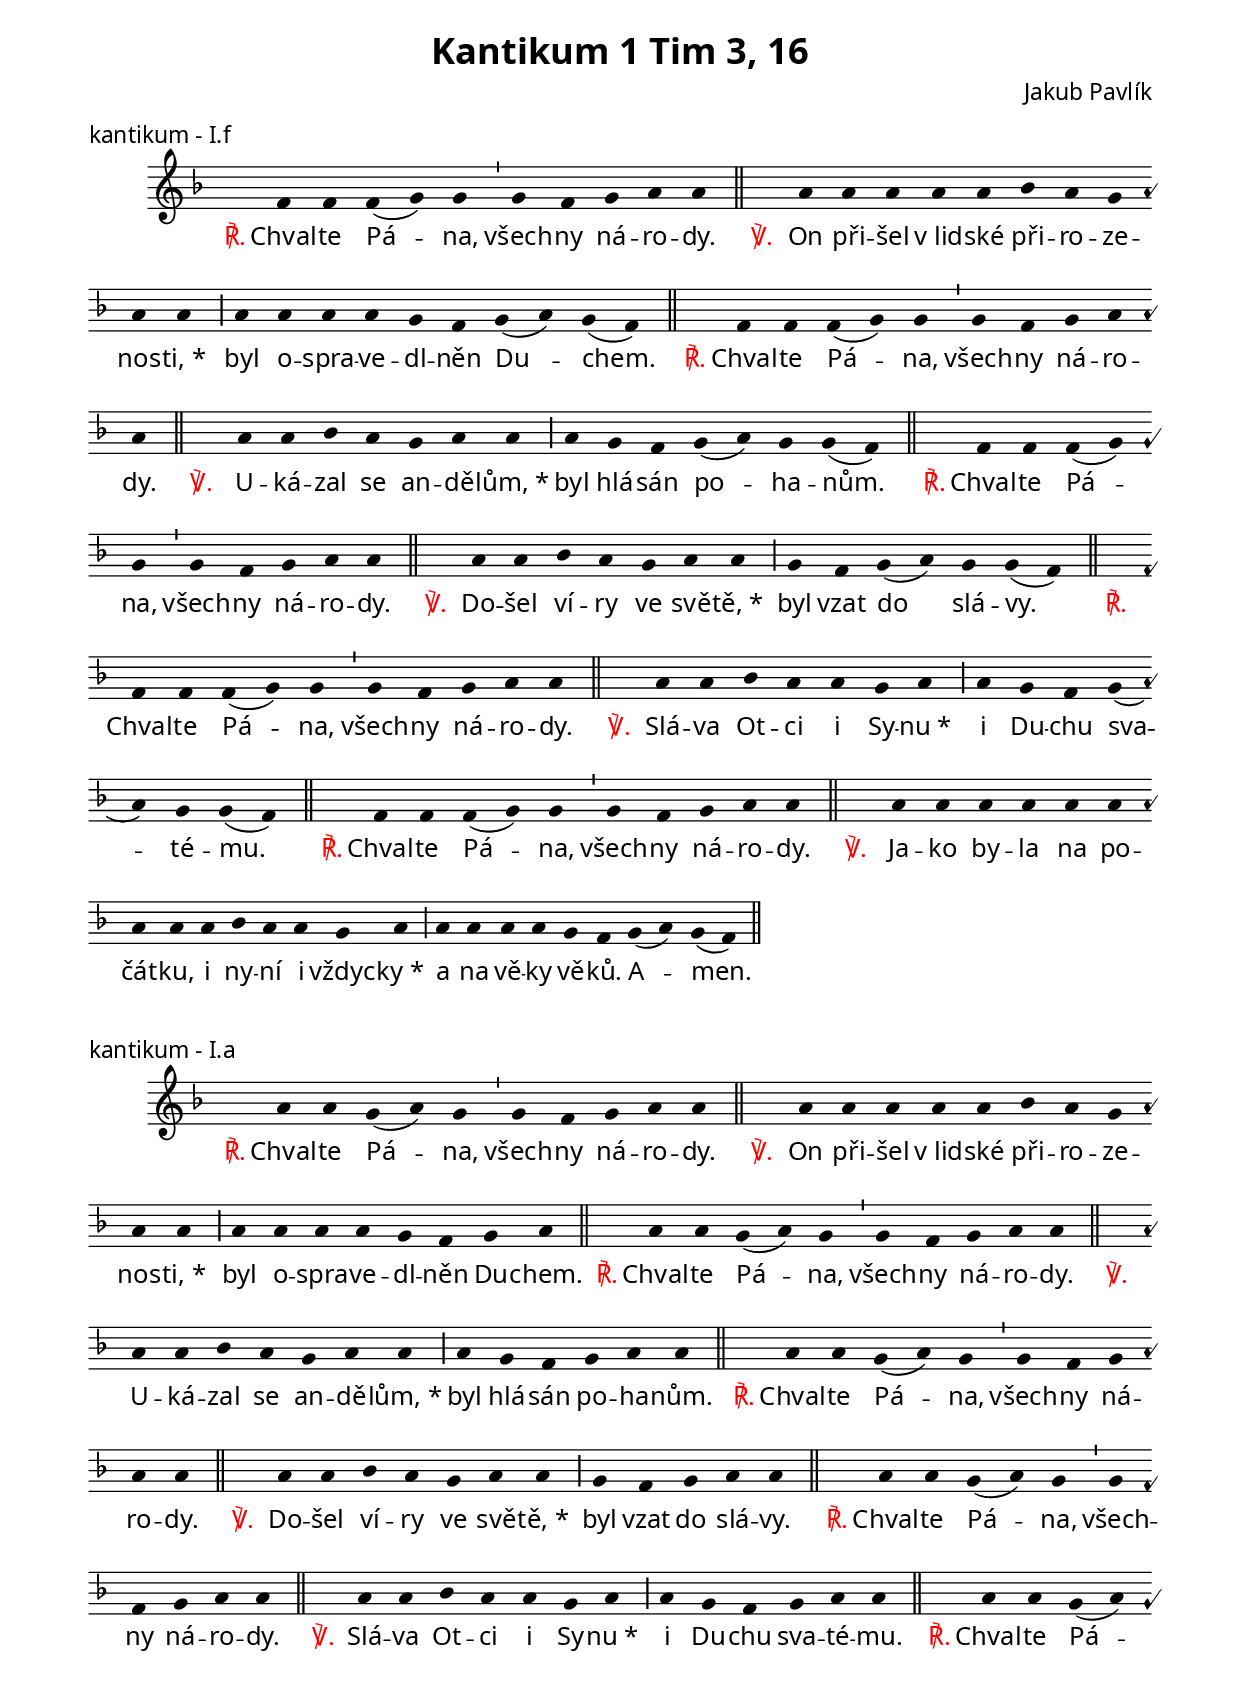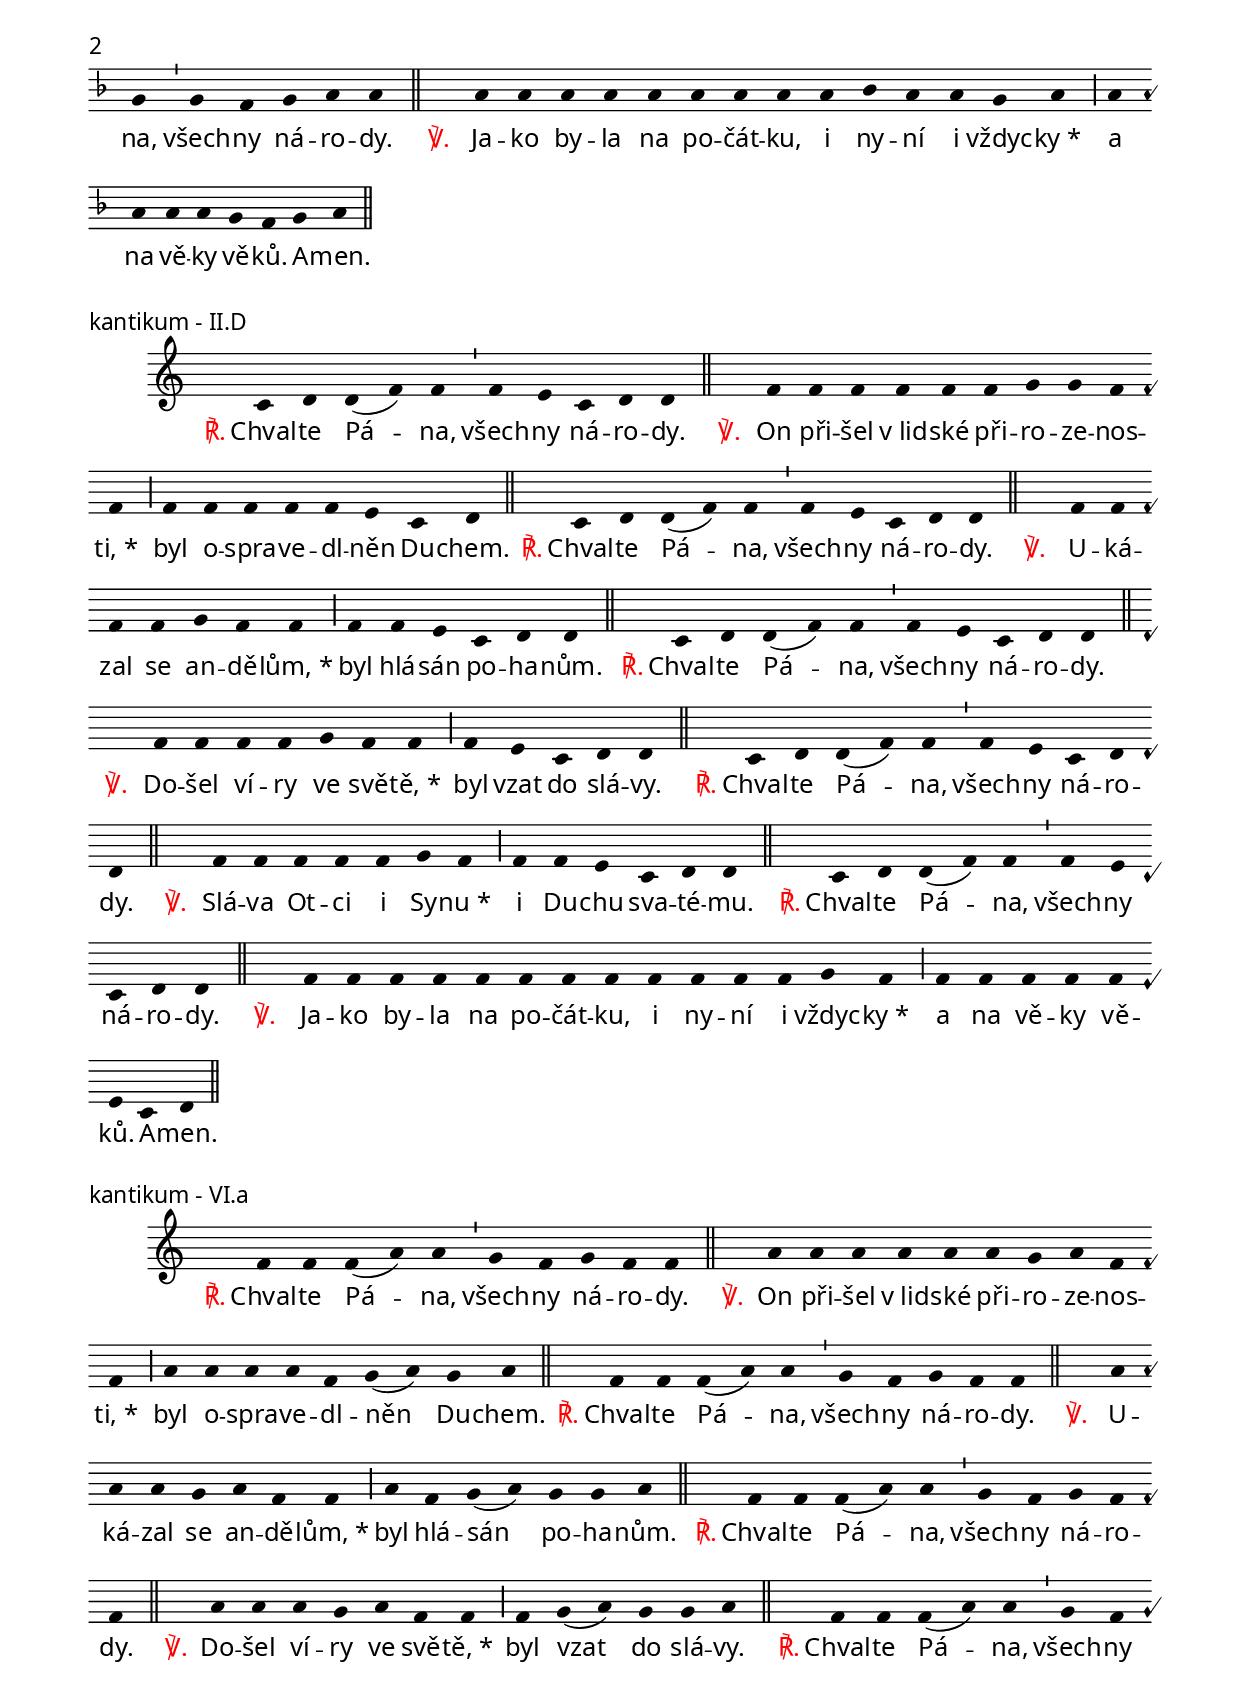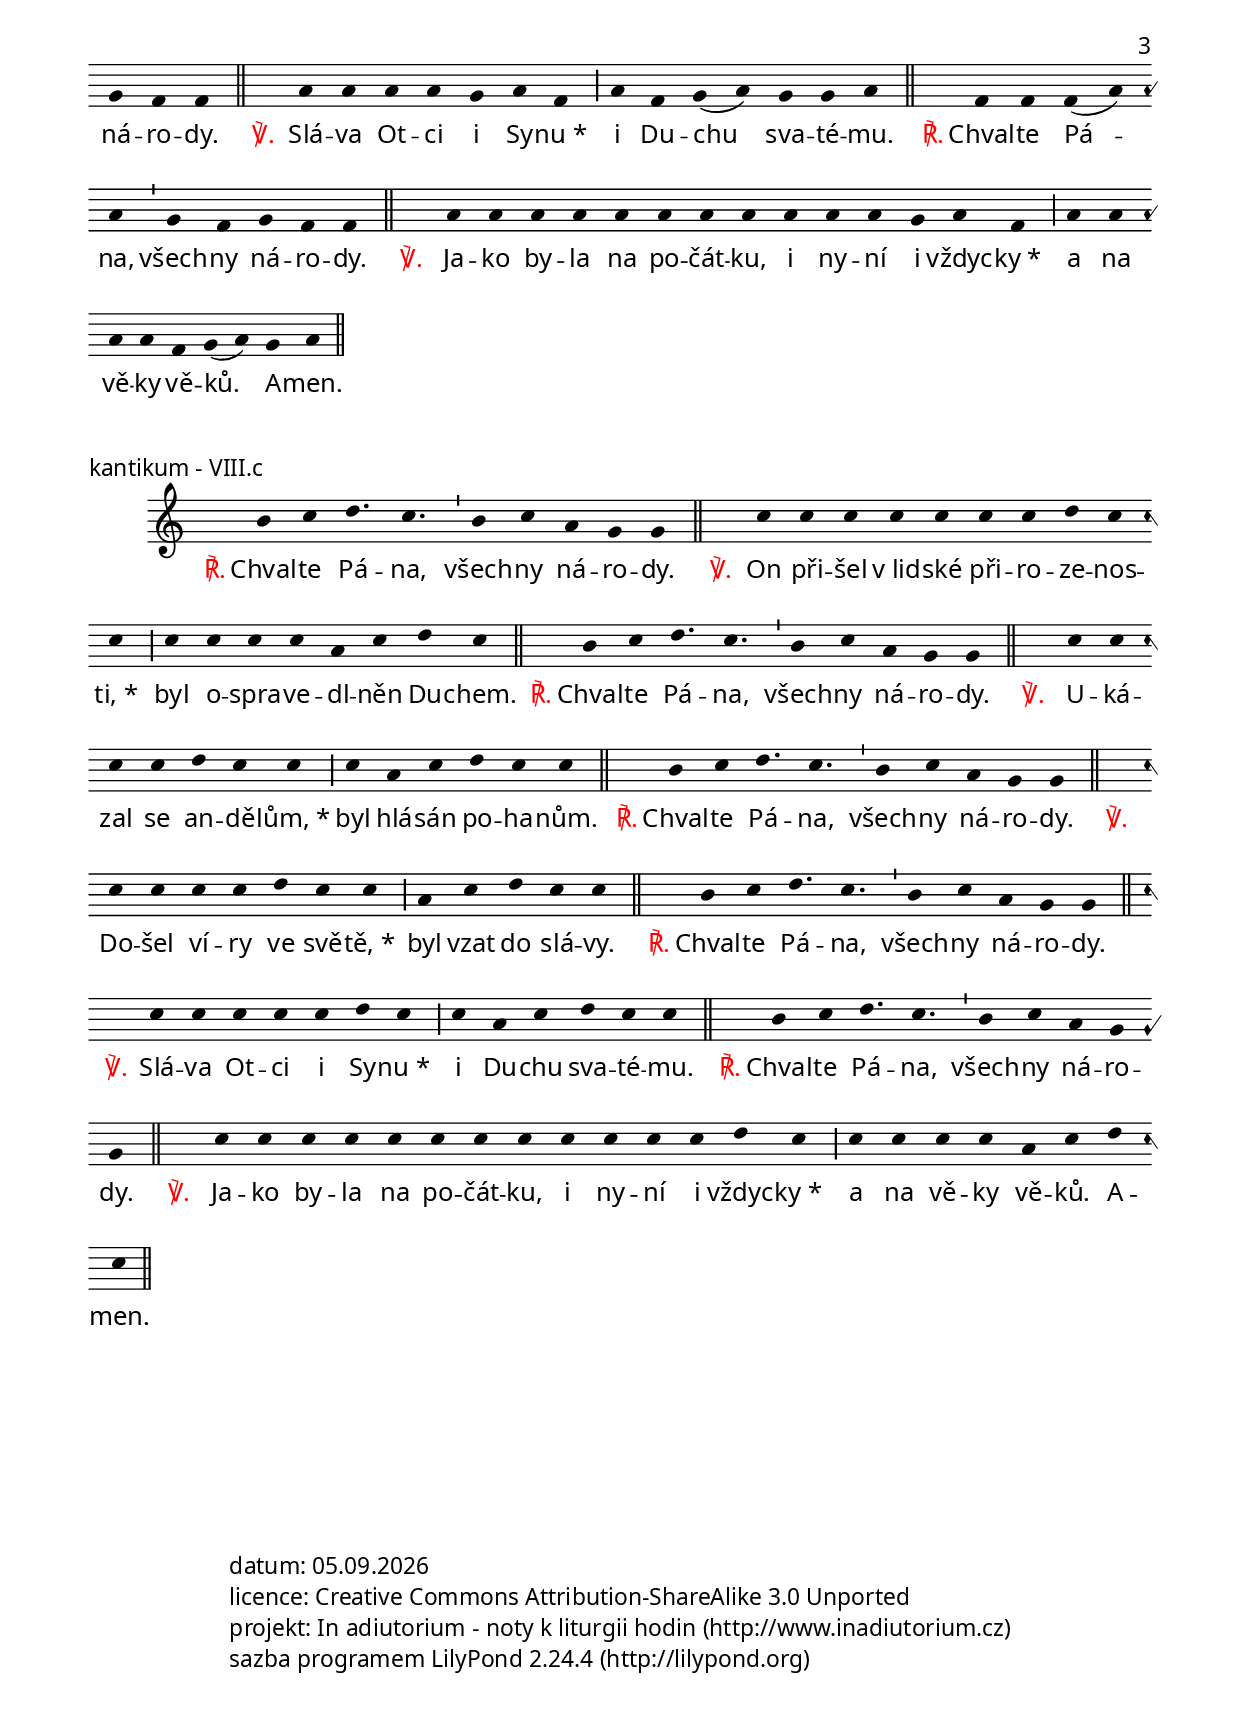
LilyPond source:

\version "2.19.80"

\header {
  title = "Kantikum 1 Tim 3, 16"
  composer = "Jakub Pavlík"
}

\include "spolecne.ly"

tResp = \lyricmode { \Response Chval -- te Pá -- na, všech -- ny ná -- ro -- dy. }
text = \lyricmode {
  \tResp
  \Verse On při -- šel v_lid -- ské při -- ro -- ze -- nos -- ti,_*
  byl o -- spra -- ve -- dl -- něn Du -- chem.
  \tResp
  \Verse U -- ká -- zal se an -- dě -- lům,_*
  byl hlá -- sán po -- ha -- nům.
  \tResp
  \Verse Do -- šel ví -- ry ve svě -- tě,_*
  byl vzat do slá -- vy.
  \tResp
  \Verse Slá -- va Ot -- ci i Sy -- nu_*
  i Du -- chu sva -- té -- mu.
  \tResp
  \Verse Ja -- ko by -- la na po -- čát -- ku, i ny -- ní i vždyc -- ky_*
  a na vě -- ky vě -- ků. A -- men.
}

mRespI = \relative c' { \neviditelna f f4 f f( g) g \barMin g f g a a \barFinalis }
\score {
  \relative c''  {
    \key f \major
    \choralniRezim
    \mRespI
    \neviditelna a
    a4 a a a a bes a g a a \barMaior
    a a a a g f g( a) g( f) \barFinalis
    \mRespI
    \neviditelna a
    a4 a bes a g a a \barMaior
    a g f g( a) g g( f) \barFinalis
    \mRespI
    \neviditelna a
    a4 a bes a g a a \barMaior
    g f g( a) g g( f) \barFinalis
    \mRespI
    \neviditelna a
    a4 a bes a a g a \barMaior
    a g f g( a) g g( f) \barFinalis
    \mRespI
    \neviditelna a
    a4 a a a a a a a a bes a a g a \barMaior
    a a a a g f g( a) g( f) \barFinalis
  }
  \addlyrics { \text }
  \header {
    quid = "kantikum"
    modus = "I"
    differentia = "f"
    id = "i-f"
    piece = \markup\sestavTitulekBezZalmu
  }
}

mRespIa = \relative c'' { \neviditelna a a4 a g( a) g \barMin g f g a a \barFinalis }
\score {
  \relative c''  {
    \key f \major
    \choralniRezim
    \mRespIa
    \neviditelna a
    a4 a a a a bes a g a a \barMaior
    a a a a g f g a \barFinalis
    \mRespIa
    \neviditelna a
    a4 a bes a g a a \barMaior
    a g f g a a \barFinalis
    \mRespIa
    \neviditelna a
    a4 a bes a g a a \barMaior
    g f g a a \barFinalis
    \mRespIa
    \neviditelna a
    a4 a bes a a g a \barMaior
    a g f g a a \barFinalis
    \mRespIa
    \neviditelna a
    a4 a a a a a a a a bes a a g a \barMaior
    a a a a g f g a \barFinalis
  }
  \addlyrics { \text }
  \header {
    quid = "kantikum"
    modus = "I"
    differentia = "a"
    id = "i-a"
    piece = \markup\sestavTitulekBezZalmu
  }
}

mRespII = \relative c' { \neviditelna d c4 d d( f) f \barMin f e c d d \barFinalis }
\score {
  \relative c'  {
    \choralniRezim
    \mRespII
    \neviditelna d
    f4 f f f f f g g f f \barMaior
    f f f f f e c d \barFinalis
    \mRespII
    \neviditelna d
    f4 f f f g f f \barMaior
    f f e c d d \barFinalis
    \mRespII
    \neviditelna d
    f4 f f f g f f \barMaior
    f e c d d \barFinalis
    \mRespII
    \neviditelna d
    f4 f f f f g f \barMaior
    f f e c d d \barFinalis
    \mRespII
    \neviditelna d
    f4 f f f f f f f f f f f g f \barMaior
    f f f f f e c d \barFinalis
  }
  \addlyrics { \text }
  \header {
    quid = "kantikum"
    modus = "II"
    differentia = "D"
    id = "ii"
    piece = \markup\sestavTitulekBezZalmu
  }
}

mRespVI = \relative c' { \neviditelna f f4 f f( a) a \barMin g f g f f \barFinalis }
\score {
  \relative c''  {
    \choralniRezim
    \mRespVI
    \neviditelna a
    a4 a a a a a g a f f \barMaior
    a a a a f g( a) g a \barFinalis
    \mRespVI
    \neviditelna a
    a4 a a g a f f \barMaior
    a f g( a) g g a \barFinalis
    \mRespVI
    \neviditelna a
    a4 a a g a f f \barMaior
    f g( a) g g a \barFinalis
    \mRespVI
    \neviditelna a
    a4 a a a g a f \barMaior
    a f g( a) g g a \barFinalis
    \mRespVI
    \neviditelna a
    a4 a a a a a a a a a a g a f \barMaior
    a a a a f g( a) g a \barFinalis
  }
  \addlyrics { \text }
  \header {
    quid = "kantikum"
    modus = "VI"
    differentia = "a"
    id = "vi-a"
    piece = \markup\sestavTitulekBezZalmu
  }
}

mRespVIII = \relative c'' { \neviditelna c b4 c d4. c \barMin b4 c a g g \barFinalis }
\score {
  \relative c''  {
    \choralniRezim
    \mRespVIII
    \neviditelna c
    c4 c c c c c c d c c \barMaior
    c c c c a c d c \barFinalis
    \mRespVIII
    \neviditelna c
    c4 c c c d c c \barMaior
    c a c d c c \barFinalis
    \mRespVIII
    \neviditelna c
    c4 c c c d c c \barMaior
    a c d c c \barFinalis
    \mRespVIII
    \neviditelna c
    c4 c c c c d c \barMaior
    c a c d c c \barFinalis
    \mRespVIII
    \neviditelna c
    c4 c c c c c c c c c c c d c \barMaior
    c c c c a c d c \barFinalis
  }
  \addlyrics { \text }
  \header {
    quid = "kantikum"
    modus = "VIII"
    differentia = "c"
    placet = "responsum se po antifoně těžko a nepěkně začíná"
    id = "viii-c"
    piece = \markup\sestavTitulekBezZalmu
  }
}
